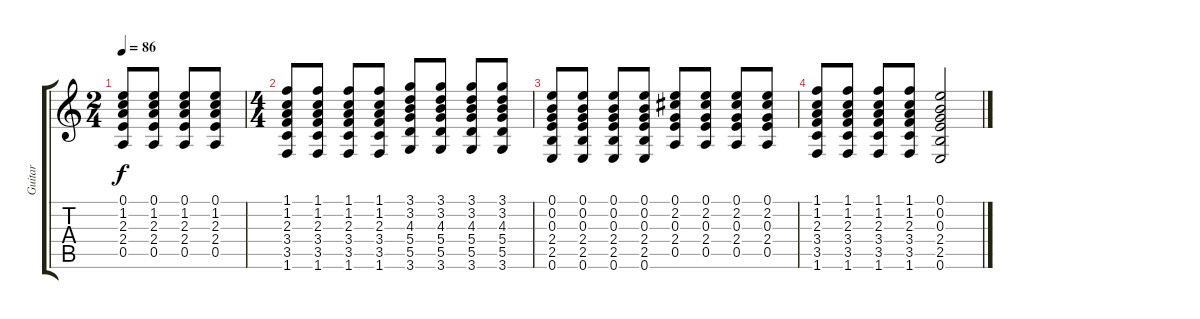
\track ("Guitar" "Guitar") {instrument acousticguitarsteel}
\staff {score tabs}
\tuning (E4 B3 G3 D3 A2 E2) {hide}
\ts (2 4)
\tempo 86
\clef g2
\ks c
(0.1 1.2 2.3 2.4 0.5).8{dy f} (0.1 1.2 2.3 2.4 0.5).8 (0.1 1.2 2.3 2.4 0.5).8 (0.1 1.2 2.3 2.4 0.5).8 |
\ts (4 4)
(1.1 1.2 2.3 3.4 3.5 1.6).8 (1.1 1.2 2.3 3.4 3.5 1.6).8 (1.1 1.2 2.3 3.4 3.5 1.6).8 (1.1 1.2 2.3 3.4 3.5 1.6).8 (3.1 3.2 4.3 5.4 5.5 3.6).8 (3.1 3.2 4.3 5.4 5.5 3.6).8 (3.1 3.2 4.3 5.4 5.5 3.6).8 (3.1 3.2 4.3 5.4 5.5 3.6).8 |
(0.1 0.2 0.3 2.4 2.5 0.6).8 (0.1 0.2 0.3 2.4 2.5 0.6).8 (0.1 0.2 0.3 2.4 2.5 0.6).8 (0.1 0.2 0.3 2.4 2.5 0.6).8 (0.1 2.2 0.3 2.4 0.5).8 (0.1 2.2 0.3 2.4 0.5).8 (0.1 2.2 0.3 2.4 0.5).8 (0.1 2.2 0.3 2.4 0.5).8 |
(1.1 1.2 2.3 3.4 3.5 1.6).8 (1.1 1.2 2.3 3.4 3.5 1.6).8 (1.1 1.2 2.3 3.4 3.5 1.6).8 (1.1 1.2 2.3 3.4 3.5 1.6).8 (0.1 0.2 0.3 2.4 2.5 0.6).2
